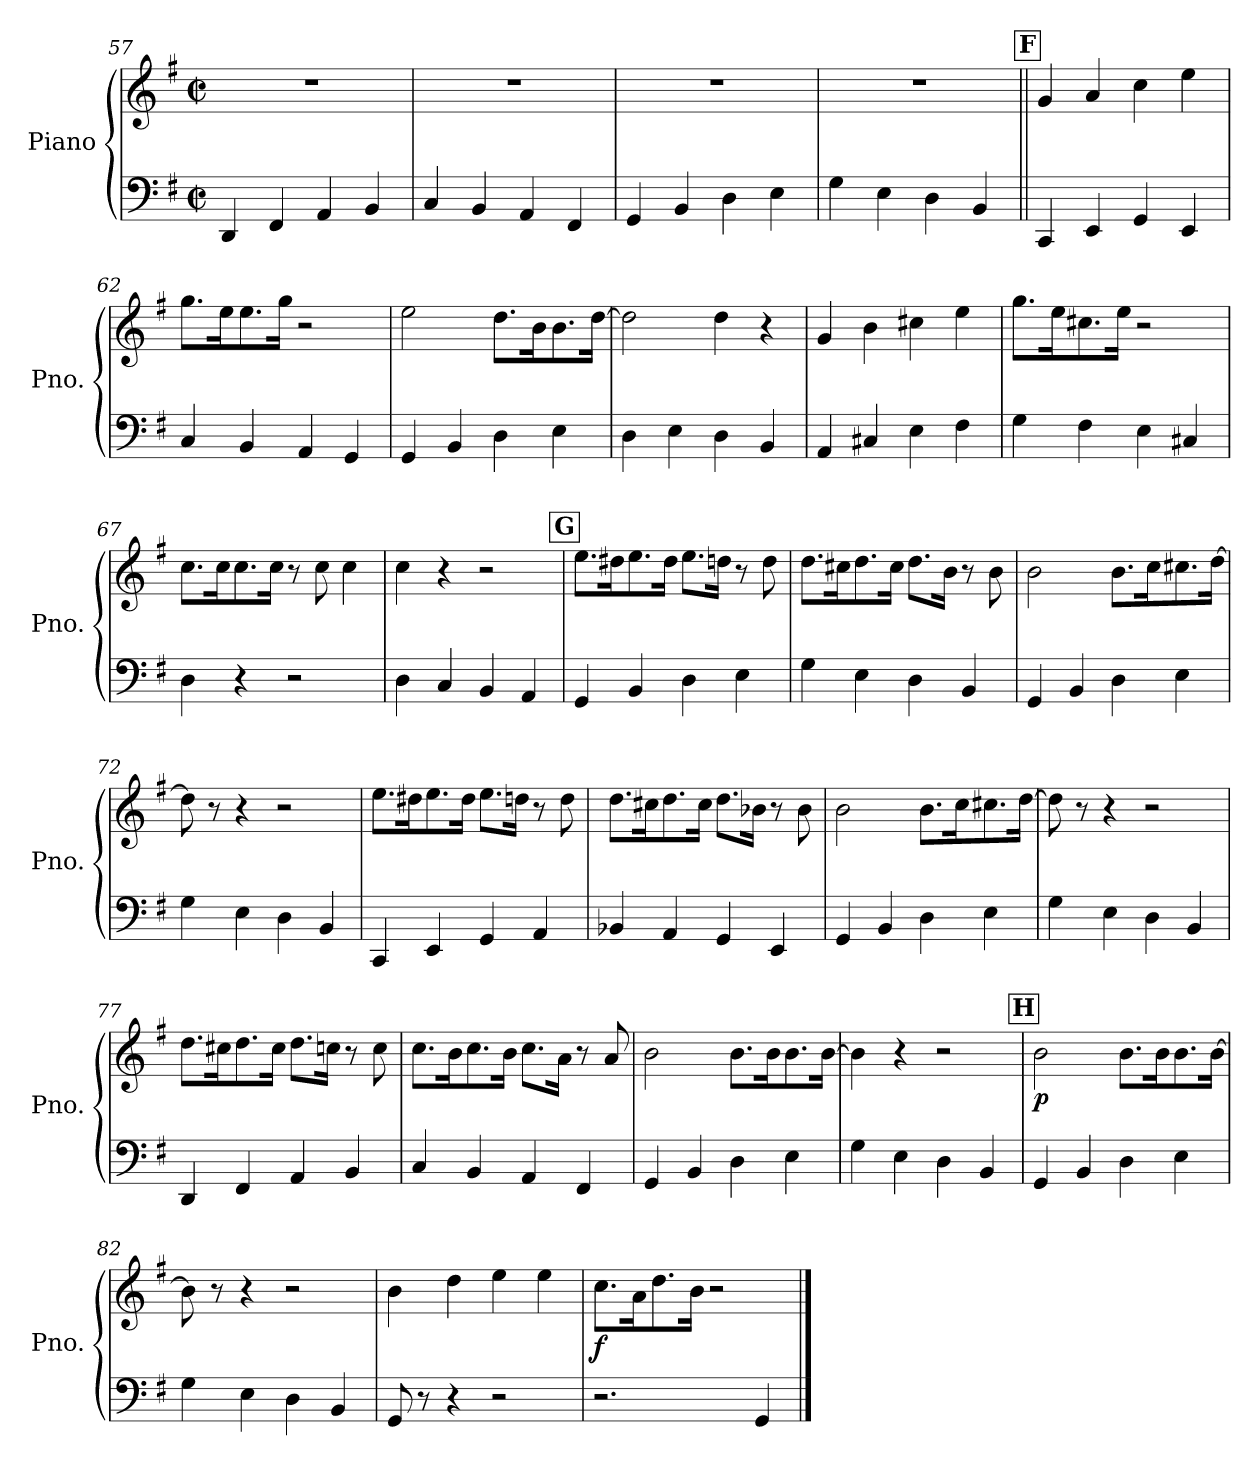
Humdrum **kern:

**kern	**kern	**dynam
*part1	*part1	*part1
*staff2	*staff1	*staff1/2
*I"Piano	*	*
*I'Pno.	*	*
!!LO:LB:g=z
*clefF4	*clefG2	*
*k[f#]	*k[f#]	*
*M2/2	*M2/2	*
*met(c|)	*met(c|)	*
=57	=57	=57
4DD/	1r	.
4FF#/	.	.
4AA/	.	.
4BB/	.	.
=58	=58	=58
4C/	1r	.
4BB/	.	.
4AA/	.	.
4FF#/	.	.
=59	=59	=59
4GG/	1r	.
4BB/	.	.
4D\	.	.
4E\	.	.
=60	=60	=60
4G\	1r	.
4E\	.	.
4D\	.	.
4BB/	.	.
!!LO:LB:g=z
!!LO:REH:place=s1:a:B:fs=14:t=F
=61||	=61||	=61||
4CC/	4g/	.
4EE/	4a/	.
4GG/	4cc\	.
4EE/	4ee\	.
=62	=62	=62
4C/	8.gg\L	.
.	16ee\K	.
4BB/	8.ee\	.
.	16gg\Jk	.
4AA/	2r	.
4GG/	.	.
=63	=63	=63
4GG/	2ee\	.
4BB/	.	.
4D\	8.dd\L	.
.	16b\K	.
4E\	8.b\	.
.	[16dd\Jk	.
=64	=64	=64
4D\	2dd\]	.
4E\	.	.
4D\	4dd\	.
4BB/	4r	.
!!LO:LB:g=z
=65	=65	=65
4AA/	4g/	.
4C#X/	4b\	.
4E\	4cc#X\	.
4F#\	4ee\	.
=66	=66	=66
4G\	8.gg\L	.
.	16ee\K	.
4F#\	8.cc#X\	.
.	16ee\Jk	.
4E\	2r	.
4C#X/	.	.
=67	=67	=67
4D\	8.cc\L	.
.	16cc\K	.
4r	8.cc\	.
.	16cc\Jk	.
2r	8r	.
.	8cc\	.
.	4cc\	.
=68	=68	=68
4D\	4cc\	.
4C/	4r	.
4BB/	2r	.
4AA/	.	.
!!LO:LB:g=z
!!LO:REH:place=s1:a:B:fs=14:t=G
=69	=69	=69
4GG/	8.ee\L	.
.	16dd#X\K	.
4BB/	8.ee\	.
.	16dd#\Jk	.
4D\	8.ee\L	.
.	16ddn\Jk	.
4E\	8r	.
.	8dd\	.
=70	=70	=70
4G\	8.dd\L	.
.	16cc#X\K	.
4E\	8.dd\	.
.	16cc#\Jk	.
4D\	8.dd\L	.
.	16b\Jk	.
4BB/	8r	.
.	8b\	.
=71	=71	=71
4GG/	2b\	.
4BB/	.	.
4D\	8.b\L	.
.	16cc\K	.
4E\	8.cc#X\	.
.	[16dd\Jk	.
=72	=72	=72
4G\	8dd\]	.
.	8r	.
4E\	4r	.
4D\	2r	.
4BB/	.	.
!!LO:PB:g=z
=73	=73	=73
4CC/	8.ee\L	.
.	16dd#X\K	.
4EE/	8.ee\	.
.	16dd#\Jk	.
4GG/	8.ee\L	.
.	16ddn\Jk	.
4AA/	8r	.
.	8dd\	.
=74	=74	=74
4BB-X/	8.dd\L	.
.	16cc#X\K	.
4AA/	8.dd\	.
.	16cc#\Jk	.
4GG/	8.dd\L	.
.	16b-X\Jk	.
4EE/	8r	.
.	8b-\	.
=75	=75	=75
4GG/	2b\	.
4BB/	.	.
4D\	8.b\L	.
.	16cc\K	.
4E\	8.cc#X\	.
.	[16dd\Jk	.
=76	=76	=76
4G\	8dd\]	.
.	8r	.
4E\	4r	.
4D\	2r	.
4BB/	.	.
!!LO:LB:g=z
=77	=77	=77
4DD/	8.dd\L	.
.	16cc#X\K	.
4FF#/	8.dd\	.
.	16cc#\Jk	.
4AA/	8.dd\L	.
.	16ccn\Jk	.
4BB/	8r	.
.	8cc\	.
=78	=78	=78
4C/	8.cc\L	.
.	16b\K	.
4BB/	8.cc\	.
.	16b\Jk	.
4AA/	8.cc\L	.
.	16a\Jk	.
4FF#/	8r	.
.	8a/	.
=79	=79	=79
4GG/	2b\	.
4BB/	.	.
4D\	8.b\L	.
.	16b\K	.
4E\	8.b\	.
.	[16b\Jk	.
=80	=80	=80
4G\	4b\]	.
4E\	4r	.
4D\	2r	.
4BB/	.	.
!!LO:LB:g=z
!!LO:REH:place=s1:a:B:fs=14:t=H
=81	=81	=81
!	!	!LO:DY:b
4GG/	2b\	p
4BB/	.	.
4D\	8.b\L	.
.	16b\K	.
4E\	8.b\	.
.	[16b\Jk	.
=82	=82	=82
4G\	8b\]	.
.	8r	.
4E\	4r	.
4D\	2r	.
4BB/	.	.
=83	=83	=83
8GG/	4b\	.
8r	.	.
4r	4dd\	.
2r	4ee\	.
.	4ee\	.
=84	=84	=84
!	!	!LO:DY:b
2.r	8.cc\L	f
.	16a\K	.
.	8.dd\	.
.	16b\Jk	.
.	2r	.
4GG/	.	.
==	==	==
*-	*-	*-
